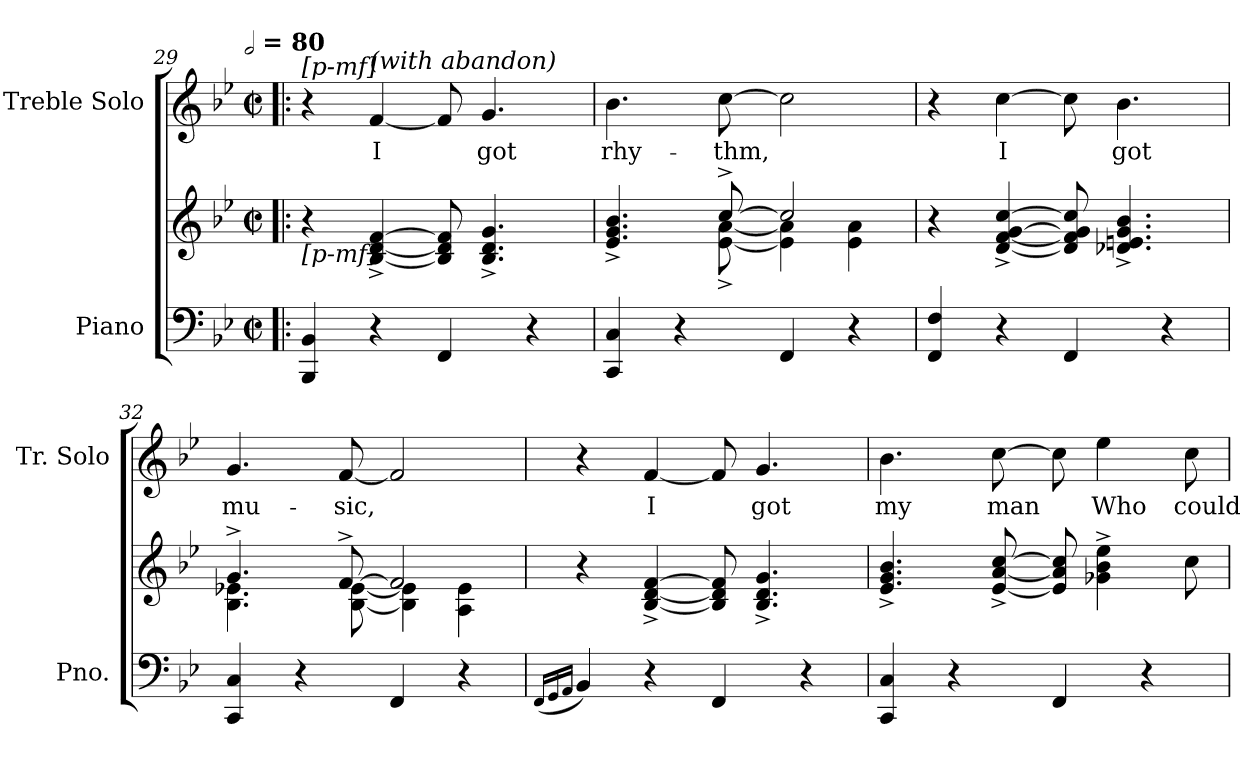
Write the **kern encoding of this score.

**kern	**kern	**kern	**text
*part2	*part2	*part1	*part1
*staff3	*staff2	*staff1	*staff1
*I"Piano	*	*I"Treble Solo	*
*I'Pno.	*	*I'Tr. Solo	*
*clefF4	*clefG2	*clefG2	*
*k[b-e-]	*k[b-e-]	*k[b-e-]	*
*B-:	*B-:	*B-:	*
!!LO:TX:omd:t=[half] = 80
*M2/2	*M2/2	*M2/2	*
*met(c|)	*met(c|)	*met(c|)	*
*MM160	*MM160	*MM160	*
=29!|:	=29!|:	=29!|:	=29!|:
!	!	!LO:TX:a:t=[p-mf]	!
!	!LO:TX:b:t=[p-mf]	!	!
4BBB- 4BB-	4r	4r	.
!	!	!LO:TX:a:i:t=(with abandon)	!
4r	[4B-^ [4d^ [4f^	[4f	I
4FF	8B-] 8d] 8f]	8f]	.
.	4.B-^ 4.d^ 4.g^	4.g	got
4r	.	.	.
=30	=30	=30	=30
*	*^	*	*
4CC 4C	4.e-^ 4.g^ 4.b-^	4ryy	4.b-	rhy-
4r	.	8ryy	.	.
.	[8cc^	[8e-^ [8a^	[8cc	-thm,
4FF	2cc]	4e-] 4a]	2cc]	.
4r	.	4e- 4a	.	.
*	*v	*v	*	*
=31	=31	=31	=31
4FF 4F	4r	4r	.
4r	[4d^ [4f^ [4g^ [4cc^	[4cc	I
4FF	8d] 8f] 8g] 8cc]	8cc]	.
.	4.d-X^ 4.en^ 4.g^ 4.b-^	4.b-	got
4r	.	.	.
=32	=32	=32	=32
*	*^	*	*
4CC 4C	4.g^	4.B- 4.e-X	4.g	mu-
4r	.	.	.	.
.	[8f^	[8B- [8e-	[8f	-sic,
4FF	2f]	4B-] 4e-]	2f]	.
4r	.	4A 4e-	.	.
*	*v	*v	*	*
=33	=33	=33	=33
(16qqFF/LL	.	.	.
16qqGG/	.	.	.
16qqAA/JJ	.	.	.
4BB-)	4r	4r	.
4r	[4B-^ [4d^ [4f^	[4f	I
4FF	8B-] 8d] 8f]	8f]	.
.	4.B-^ 4.d^ 4.g^	4.g	got
4r	.	.	.
=34	=34	=34	=34
4CC 4C	4.e-^ 4.g^ 4.b-^	4.b-	my
4r	.	.	.
.	[8e-^ [8a^ [8cc^	[8cc	man
4FF	8e-] 8a] 8cc]	8cc]	.
.	4g-X^ 4b-^ 4ee-^	4ee-	Who
4r	.	.	.
.	8cc	8cc	could
=	=	=	=
*-	*-	*-	*-
